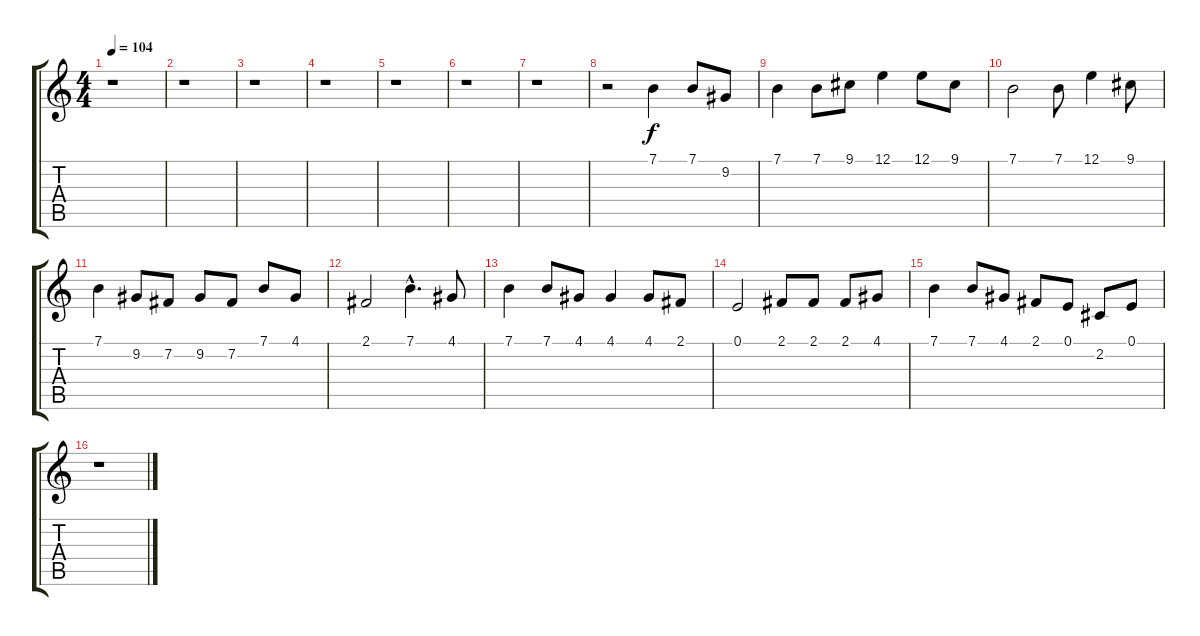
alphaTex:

\track "" {instrument clarinet}
\staff {score tabs}
\tuning (E4 B3 G3 D3 A2 E2) {hide}
\ts (4 4)
\tempo 104
\clef g2
\ks c
r.1{dy f} |
r.1 |
r.1 |
r.1 |
r.1 |
r.1 |
r.1 |
r.2 7.1.4 7.1.8 9.2.8 |
7.1.4 7.1.8 9.1.8 12.1.4 12.1.8 9.1.8 |
7.1.2 7.1.8 12.1.4 9.1.8 |
7.1.4 9.2.8 7.2.8 9.2.8 7.2.8 7.1.8 4.1.8 |
2.1.2 7.1{hac}.4{d} 4.1.8 |
7.1.4 7.1.8 4.1.8 4.1.4 4.1.8 2.1.8 |
0.1.2 2.1.8 2.1.8 2.1.8 4.1.8 |
7.1.4 7.1.8 4.1.8 2.1.8 0.1.8 2.2.8 0.1.8 |
r.1
